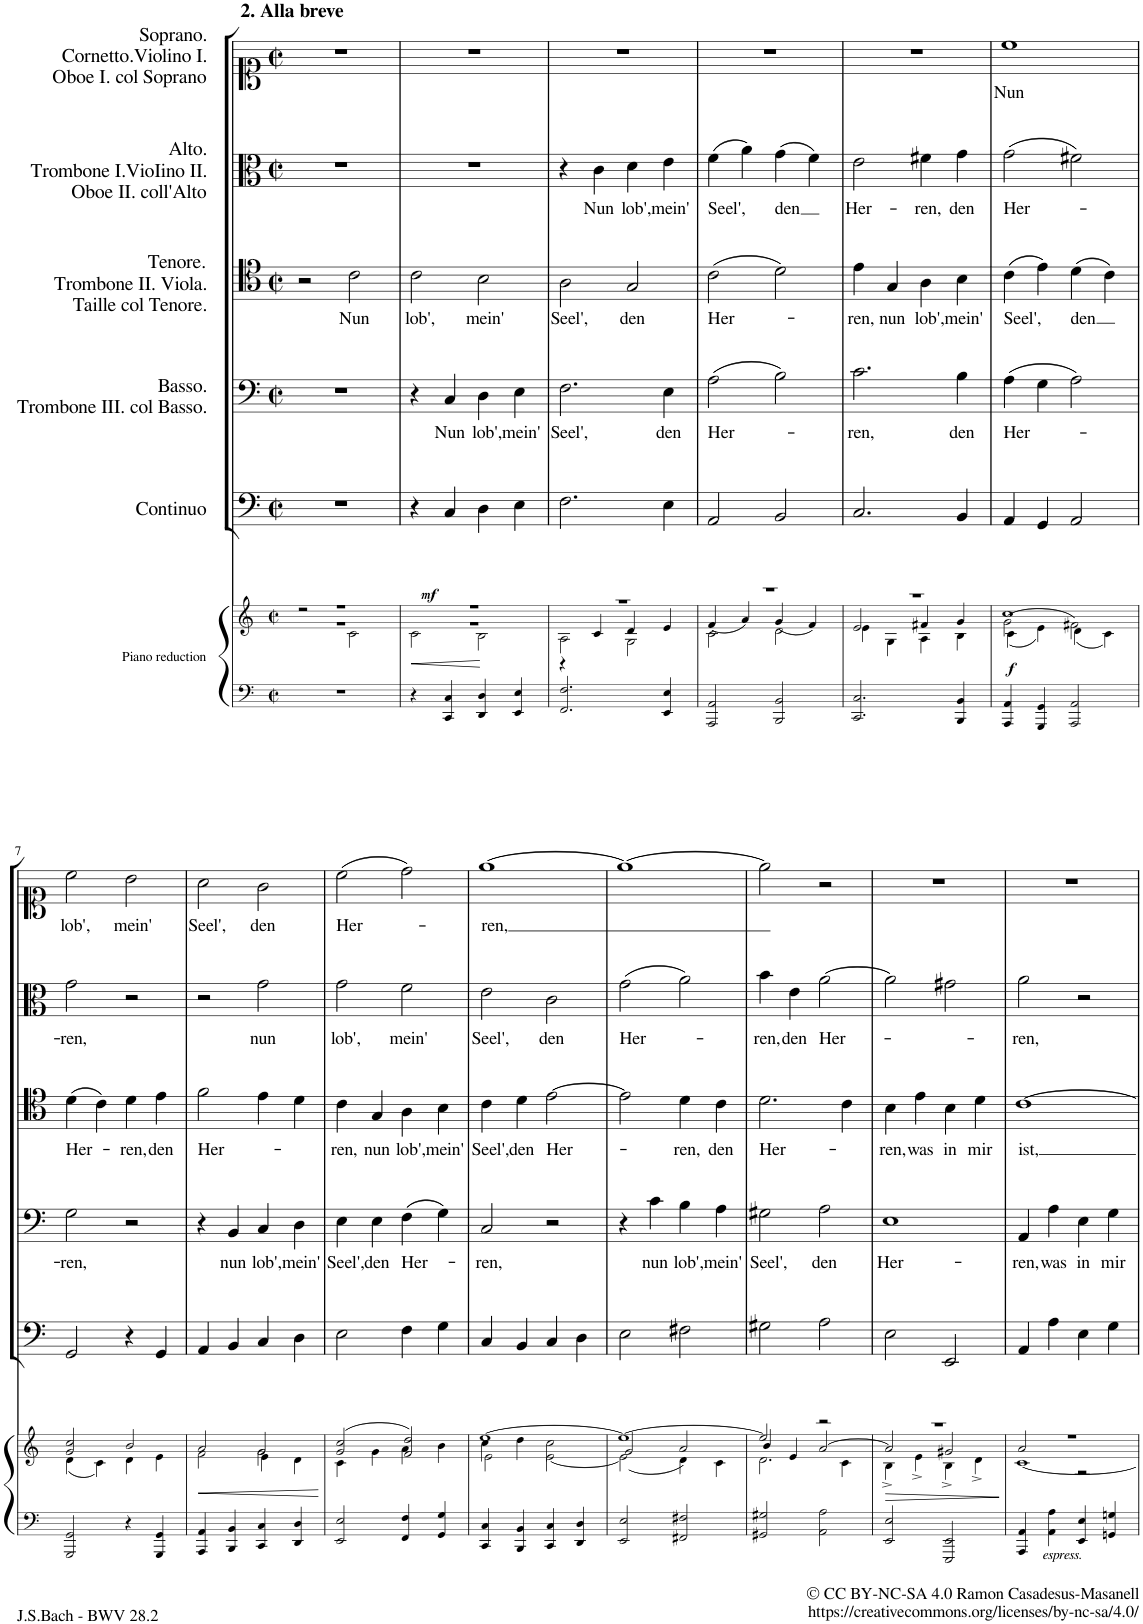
**kern	**kern	**dynam	**kern	**kern	**text	**kern	**text	**kern	**text	**kern	**text
*part6	*part6	*part6	*part5	*part4	*part4	*part3	*part3	*part2	*part2	*part1	*part1
*staff7	*staff6	*staff6/7	*staff5	*staff4	*staff4	*staff3	*staff3	*staff2	*staff2	*staff1	*staff1
*I"Piano reduction	*	*	*I"Continuo	*I"Basso. Trombone III. col Basso.	*	*I"Tenore.  Trombone II. Viola. Taille col Tenore.	*	*I"Alto. Trombone I.VioIino II. Oboe II. coll'Alto	*	*I"Soprano. Cornetto.Violino I. Oboe I. col Soprano	*
*I'Pno	*	*	*	*	*	*	*	*	*	*	*
*stria5	*stria5	*	*	*	*	*	*	*	*	*	*
*clefF4	*clefG2	*	*clefF4	*clefF4	*	*clefC4	*	*clefC3	*	*clefC1	*
*k[]	*k[]	*	*k[]	*k[]	*	*k[]	*	*k[]	*	*k[]	*
*M2/2	*M2/2	*	*M2/2	*M2/2	*	*M2/2	*	*M2/2	*	*M2/2	*
*met(c|)	*met(c|)	*	*met(c|)	*met(c|)	*	*met(c|)	*	*met(c|)	*	*met(c|)	*
=1	=1	=1	=1	=1	=1	=1	=1	=1	=1	=1	=1
*	*^	*	*	*	*	*	*	*	*	*	*
*	*	*^	*	*	*	*	*	*	*	*	*	*
!	!	!	!	!	!	!	!	!	!	!	!	!LO:TX:a:B:t=2. Alla breve	!
1r	1r	1r	2r	.	1r	1r	.	2r	.	1r	.	1r	.
!	!	!	!	!	!	!	!	!	!LO:LY:b	!	!	!	!
.	.	.	2c\	.	.	.	.	2c\	Nun	.	.	.	.
=2	=2	=2	=2	=2	=2	=2	=2	=2	=2	=2	=2	=2	=2
!	!	!	!	!LO:HP:b	!	!	!	!	!LO:LY:b	!	!	!	!
*	*	*	*^	*	*	*	*	*	*	*	*	*	*
4r	1r	1r	2c\	4ryy	<	4r	4r	.	2c\	lob',	1r	.	1r	.
!	!	!	!	!	!LO:DY:a	!	!	!LO:LY:b	!	!	!	!	!	!
4CC/ 4C/	.	.	.	2.ryy	mf	4C/	4C/	Nun	.	.	.	.	.	.
!	!	!	!	!	!	!	!	!LO:LY:b	!	!LO:LY:b	!	!	!	!
4DD/ 4D/	.	.	2B\	.	.	4D\	4D\	lob',	2B\	mein'	.	.	.	.
!	!	!	!	!	!	!	!	!LO:LY:b	!	!	!	!	!	!
4EE/ 4E/	.	.	.	.	.	4E\	4E\	mein'	.	.	.	.	.	.
.	.	.	.	.	[	.	.	.	.	.	.	.	.	.
=3	=3	=3	=3	=3	=3	=3	=3	=3	=3	=3	=3	=3	=3	=3
!	!	!	!	!	!	!	!	!LO:LY:b	!	!LO:LY:b	!	!	!	!
*	*	*	*v	*v	*	*	*	*	*	*	*	*	*	*
2.FF/ 2.F/	1r	2A\	4r	.	2.F\	2.F\	Seel',	2A\	Seel',	4r	.	1r	.
!	!	!	!	!	!	!	!	!	!	!	!LO:LY:b	!	!
.	.	.	4c/	.	.	.	.	.	.	4c\	Nun	.	.
!	!	!	!	!	!	!	!	!	!LO:LY:b	!	!LO:LY:b	!	!
.	.	2G\	4d/	.	.	.	.	2G/	den	4d\	lob',	.	.
!	!	!	!	!	!	!	!LO:LY:b	!	!	!	!LO:LY:b	!	!
4EE/ 4E/	.	.	4e/	.	4E\	4E\	den	.	.	4e\	mein'	.	.
=4	=4	=4	=4	=4	=4	=4	=4	=4	=4	=4	=4	=4	=4
!	!	!	!	!	!	!	!LO:LY:b	!	!LO:LY:b	!	!LO:LY:b	!	!
2AAA/ 2AA/	1r	2c\	(4f/	.	2AA/	(2A\	Her-	(2c\	Her-	(4f\	Seel',	1r	.
.	.	.	4a/)	.	.	.	.	.	.	4a\)	.	.	.
!	!	!	!	!	!	!	!	!	!	!	!LO:LY:b	!	!
2BBB/ 2BB/	.	2d\	(4g/	.	2BB/	2B\)	.	2d\)	.	(4g\	den	.	.
.	.	.	4f/)	.	.	.	.	.	.	4f\)	.	.	.
=5	=5	=5	=5	=5	=5	=5	=5	=5	=5	=5	=5	=5	=5
!	!	!	!	!	!	!	!LO:LY:b	!	!LO:LY:b	!	!LO:LY:b	!	!
2.CC/ 2.C/	1r	4e\	2e/	.	2.C/	2.c\	-ren,	4e\	-ren,	2e\	Her-	1r	.
!	!	!	!	!	!	!	!	!	!LO:LY:b	!	!	!	!
.	.	4G\	.	.	.	.	.	4G/	nun	.	.	.	.
!	!	!	!	!	!	!	!	!	!LO:LY:b	!	!LO:LY:b	!	!
.	.	4A\	4f#X/	.	.	.	.	4A\	lob',	4f#X\	-ren,	.	.
!	!	!	!	!	!	!	!LO:LY:b	!	!LO:LY:b	!	!LO:LY:b	!	!
4BBB/ 4BB/	.	4B\	4g/	.	4BB/	4B\	den	4B\	mein'	4g\	den	.	.
=6	=6	=6	=6	=6	=6	=6	=6	=6	=6	=6	=6	=6	=6
!	!	!	!	!LO:DY:b	!	!	!LO:LY:b	!	!LO:LY:b	!	!LO:LY:b	!	!LO:LY:b
4AAA/ 4AA/	1cc	(4c\	(>2g\	f	4AA/	(4A\	Her-	(4c\	Seel',	(2g\	Her-	1cc	Nun
4GGG/ 4GG/	.	4e\)	.	.	4GG/	4G\	.	4e\)	.	.	.	.	.
!	!	!	!	!	!	!	!	!	!LO:LY:b	!	!	!	!
2AAA/ 2AA/	.	(4d\	2f#X\)	.	2AA/	2A\)	.	(4d\	den	2f#X\)	.	.	.
.	.	4c\)	.	.	.	.	.	4c\)	.	.	.	.	.
*	*	*v	*v	*	*	*	*	*	*	*	*	*	*
!!LO:LB:g=z
=7	=7	=7	=7	=7	=7	=7	=7	=7	=7	=7	=7	=7
!	!	!	!	!	!	!LO:LY:b	!	!LO:LY:b	!	!LO:LY:b	!	!LO:LY:b
2GGG/ 2GG/	2g/ 2cc/	(4d\	.	2GG/	2G\	ren,	(4d\	Her-	2g\	-ren,	2cc\	lob',
.	.	4c\)	.	.	.	.	4c\)	.	.	.	.	.
!	!	!	!	!	!	!	!	!LO:LY:b	!	!	!	!LO:LY:b
4r	2b/	4d\	.	4r	2r	.	4d\	ren,	2r	.	2b\	mein'
!	!	!	!	!	!	!	!	!LO:LY:b	!	!	!	!
4GGG/ 4GG/	.	4e\	.	4GG/	.	.	4e\	den	.	.	.	.
=8	=8	=8	=8	=8	=8	=8	=8	=8	=8	=8	=8	=8
!	!	!	!LO:HP:b	!	!	!	!	!LO:LY:b	!	!	!	!LO:LY:b
*	*	*^	*	*	*	*	*	*	*	*	*	*
4AAA/ 4AA/	2a/	2f\	2ryy	<	4AA/	4r	.	2f\	Her-	2r	.	2a\	Seel',
!	!	!	!	!	!	!	!LO:LY:b	!	!	!	!	!	!
4BBB/ 4BB/	.	.	.	.	4BB/	4BB/	nun	.	.	.	.	.	.
!	!	!	!	!	!	!	!LO:LY:b	!	!	!	!LO:LY:b	!	!LO:LY:b
4CC/ 4C/	2g/	2g\	4e\	.	4C/	4C/	lob',	4e\	.	2g\	nun	2g\	den
!	!	!	!	!	!	!	!LO:LY:b	!	!	!	!	!	!
4DD/ 4D/	.	.	4d\	.	4D\	4D\	mein'	4d\	.	.	.	.	.
*	*v	*v	*v	*	*	*	*	*	*	*	*	*	*
.	.	[	.	.	.	.	.	.	.	.	.
=9	=9	=9	=9	=9	=9	=9	=9	=9	=9	=9	=9
*	*^	*	*	*	*	*	*	*	*	*	*
!	!	!	!	!	!	!LO:LY:b	!	!LO:LY:b	!	!LO:LY:b	!	!LO:LY:b
2EE/ 2E/	(2g/ 2cc/	4c\	.	2E\	4E\	Seel',	4c\	-ren,	2g\	lob',	(2cc\	Her-
!	!	!	!	!	!	!LO:LY:b	!	!LO:LY:b	!	!	!	!
.	.	4g\	.	.	4E\	den	4G/	nun	.	.	.	.
!	!	!	!	!	!	!LO:LY:b	!	!LO:LY:b	!	!LO:LY:b	!	!
4FF/ 4F/	2f/ 2dd/)	4a\	.	4F\	(4F\	Her-	4A\	lob',	2f\	mein'	2dd\)	.
!	!	!	!	!	!	!	!	!LO:LY:b	!	!	!	!
4GG/ 4G/	.	4b\	.	4G\	4G\)	.	4B\	mein'	.	.	.	.
=10	=10	=10	=10	=10	=10	=10	=10	=10	=10	=10	=10	=10
*	*	*^	*	*	*	*	*	*	*	*	*	*
!	!	!	!	!	!	!	!LO:LY:b	!	!LO:LY:b	!	!LO:LY:b	!	!LO:LY:b
4CC/ 4C/	[1ee	4cc\	2e\	.	4C/	2C/	-ren,	4c\	Seel',	2e\	Seel',	[1ee	-ren,
!	!	!	!	!	!	!	!	!	!LO:LY:b	!	!	!	!
4BBB/ 4BB/	.	4dd\	.	.	4BB/	.	.	4d\	den	.	.	.	.
!	!	!	!	!	!	!	!	!	!LO:LY:b	!	!LO:LY:b	!	!
4CC/ 4C/	.	[2e\	2cc\	.	4C/	2r	.	[2e\	Her-	2c\	den	.	.
4DD/ 4D/	.	.	.	.	4D\	.	.	.	.	.	.	.	.
=11	=11	=11	=11	=11	=11	=11	=11	=11	=11	=11	=11	=11	=11
!	!	!	!	!	!	!	!	!	!	!	!LO:LY:b	!	!
2EE/ 2E/	1ee_	2e\]	(2g/	.	2E\	4r	.	2e\]	.	(2g\	Her-	1ee_	.
!	!	!	!	!	!	!	!LO:LY:b	!	!	!	!	!	!
.	.	.	.	.	.	4c\	nun	.	.	.	.	.	.
!	!	!	!	!	!	!	!LO:LY:b	!	!LO:LY:b	!	!	!	!
2FF#X/ 2F#X/	.	4d\	2a/)	.	2F#X\	4B\	lob',	4d\	-ren,	2a\)	.	.	.
!	!	!	!	!	!	!	!LO:LY:b	!	!LO:LY:b	!	!	!	!
.	.	4c\	.	.	.	4A\	mein'	4c\	den	.	.	.	.
=12	=12	=12	=12	=12	=12	=12	=12	=12	=12	=12	=12	=12	=12
!	!	!	!	!	!	!	!LO:LY:b	!	!LO:LY:b	!	!LO:LY:b	!	!
2GG#X/ 2G#X/	2ee/]	2.d\	4b/	.	2G#X\	2G#X\	Seel',	2.d\	Her-	4b\	-ren,	2ee\]	.
!	!	!	!	!	!	!	!	!	!	!	!LO:LY:b	!	!
.	.	.	4e/	.	.	.	.	.	.	4e\	den	.	.
!	!	!	!	!	!	!	!LO:LY:b	!	!	!	!LO:LY:b	!	!
2AA\ 2A\	2r	.	[2a/	.	2A\	2A\	den	.	.	[2a\	Her-	2r	.
.	.	4c\	.	.	.	.	.	4c\	.	.	.	.	.
=13	=13	=13	=13	=13	=13	=13	=13	=13	=13	=13	=13	=13	=13
!	!	!	!	!LO:HP:b	!	!	!LO:LY:b	!	!LO:LY:b	!	!	!	!
2EE/ 2E/	1r	4B^\	2a/]	>	2E\	1E	Her-	4B\	-ren,	2a\]	.	1r	.
!	!	!	!	!	!	!	!	!	!LO:LY:b	!	!	!	!
.	.	4e^\	.	.	.	.	.	4e\	was	.	.	.	.
!	!	!	!	!	!	!	!	!	!LO:LY:b	!	!	!	!
2EEE/ 2EE/	.	4B^\	2g#X/	.	2EE/	.	.	4B\	in	2g#X\	.	.	.
!	!	!	!	!	!	!	!	!	!LO:LY:b	!	!	!	!
.	.	4d^\	.	.	.	.	.	4d\	mir	.	.	.	.
*	*v	*v	*v	*	*	*	*	*	*	*	*	*	*
.	.	]	.	.	.	.	.	.	.	.	.
=14	=14	=14	=14	=14	=14	=14	=14	=14	=14	=14	=14
*	*^	*	*	*	*	*	*	*	*	*	*
*	*	*^	*	*	*	*	*	*	*	*	*	*
!	!	!	!	!	!	!	!LO:LY:b	!	!LO:LY:b	!	!LO:LY:b	!	!
4AAA/ 4AA/	1r	[1c	2a/	.	4AA/	4AA/	-ren,	[1c	-ist,	2a\	-ren,	1r	.
!LO:TX:b:i:t=espress.	!	!	!	!	!	!	!	!	!	!	!	!	!
!	!	!	!	!	!	!	!LO:LY:b	!	!	!	!	!	!
4AA\ 4A\	.	.	.	.	4A\	4A\	was	.	.	.	.	.	.
!	!	!	!	!	!	!	!LO:LY:b	!	!	!	!	!	!
4EE/ 4E/	.	.	2r	.	4E\	4E\	in	.	.	2r	.	.	.
!	!	!	!	!	!	!	!LO:LY:b	!	!	!	!	!	!
4GGn/ 4Gn/	.	.	.	.	4G\	4G\	mir	.	.	.	.	.	.
*	*v	*v	*v	*	*	*	*	*	*	*	*	*	*
=	=	=	=	=	=	=	=	=	=	=	=
*-	*-	*-	*-	*-	*-	*-	*-	*-	*-	*-	*-
